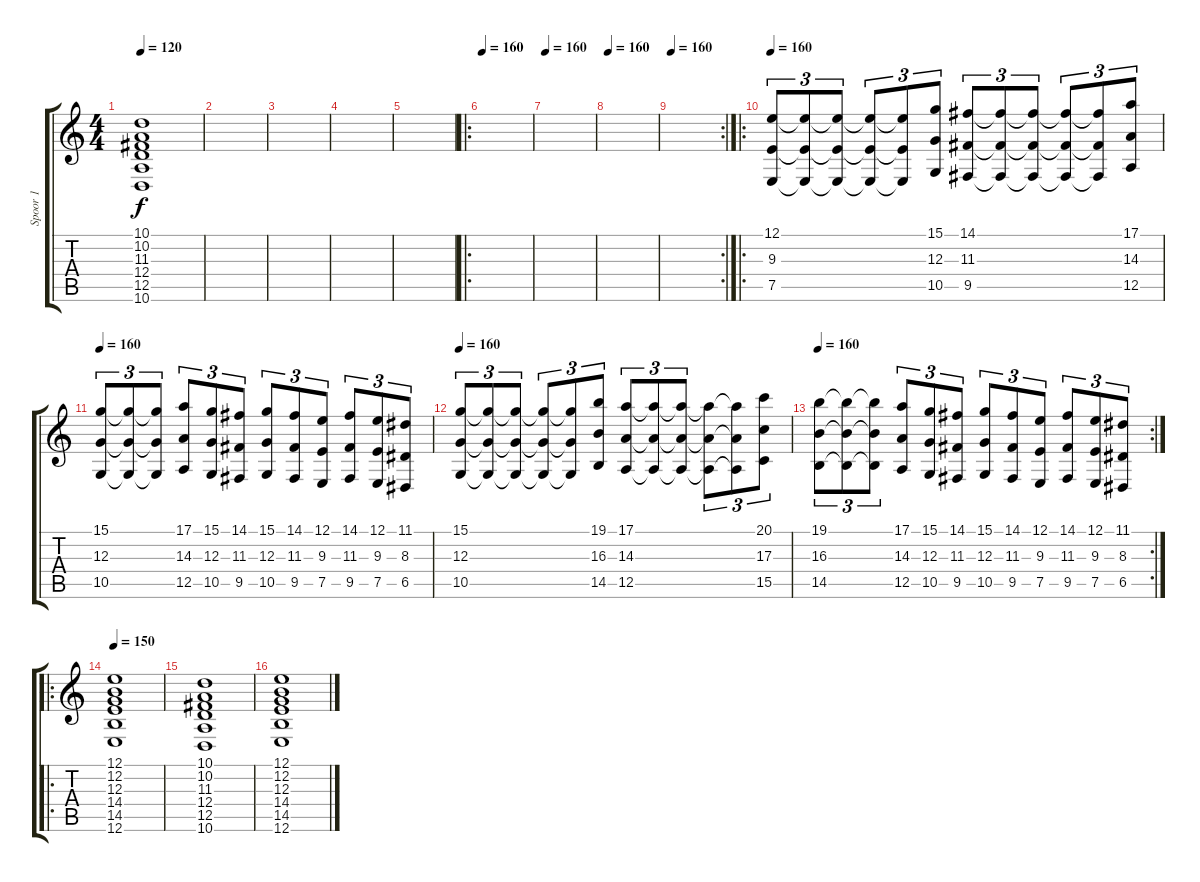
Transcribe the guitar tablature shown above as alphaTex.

\track ("Spoor 1" "Spoor 1") {instrument stringensemble1}
\staff {score tabs}
\tuning (E4 B3 G3 D3 A2 E2) {hide}
\ts (4 4)
\tempo 120
\clef g2
\ks c
(10.1 10.2 11.3 12.4 12.5 10.6).1{dy f} |
|
|
|
|
\ro
\tempo 160
|
\tempo 160
|
\tempo 160
|
\rc 2
\tempo 160
|
\ro
\tempo 160
(12.1 9.3 7.5).8{tu (3 2)} (12.1{t} 9.3{t} 7.5{t}).8{tu (3 2)} (12.1{t} 9.3{t} 7.5{t}).8{tu (3 2)} (12.1{t} 9.3{t} 7.5{t}).8{tu (3 2)} (12.1{t} 9.3{t} 7.5{t}).8{tu (3 2)} (15.1 12.3 10.5).8{tu (3 2)} (14.1 11.3 9.5).8{tu (3 2)} (14.1{t} 11.3{t} 9.5{t}).8{tu (3 2)} (14.1{t} 11.3{t} 9.5{t}).8{tu (3 2)} (14.1{t} 11.3{t} 9.5{t}).8{tu (3 2)} (14.1{t} 11.3{t} 9.5{t}).8{tu (3 2)} (17.1 14.3 12.5).8{tu (3 2)} |
\tempo 160
(15.1 12.3 10.5).8{tu (3 2)} (15.1{t} 12.3{t} 10.5{t}).8{tu (3 2)} (15.1{t} 12.3{t} 10.5{t}).8{tu (3 2)} (17.1 14.3 12.5).8{tu (3 2)} (15.1 12.3 10.5).8{tu (3 2)} (14.1 11.3 9.5).8{tu (3 2)} (15.1 12.3 10.5).8{tu (3 2)} (14.1 11.3 9.5).8{tu (3 2)} (12.1 9.3 7.5).8{tu (3 2)} (14.1 11.3 9.5).8{tu (3 2)} (12.1 9.3 7.5).8{tu (3 2)} (11.1 8.3 6.5).8{tu (3 2)} |
\tempo 160
(15.1 12.3 10.5).8{tu (3 2)} (15.1{t} 12.3{t} 10.5{t}).8{tu (3 2)} (15.1{t} 12.3{t} 10.5{t}).8{tu (3 2)} (15.1{t} 12.3{t} 10.5{t}).8{tu (3 2)} (15.1{t} 12.3{t} 10.5{t}).8{tu (3 2)} (19.1 16.3 14.5).8{tu (3 2)} (17.1 14.3 12.5).8{tu (3 2)} (17.1{t} 14.3{t} 12.5{t}).8{tu (3 2)} (17.1{t} 14.3{t} 12.5{t}).8{tu (3 2)} (17.1{t} 14.3{t} 12.5{t}).8{tu (3 2)} (17.1{t} 14.3{t} 12.5{t}).8{tu (3 2)} (20.1 17.3 15.5).8{tu (3 2)} |
\rc 2
\tempo 160
(19.1 16.3 14.5).8{tu (3 2)} (19.1{t} 16.3{t} 14.5{t}).8{tu (3 2)} (19.1{t} 16.3{t} 14.5{t}).8{tu (3 2)} (17.1 14.3 12.5).8{tu (3 2)} (15.1 12.3 10.5).8{tu (3 2)} (14.1 11.3 9.5).8{tu (3 2)} (15.1 12.3 10.5).8{tu (3 2)} (14.1 11.3 9.5).8{tu (3 2)} (12.1 9.3 7.5).8{tu (3 2)} (14.1 11.3 9.5).8{tu (3 2)} (12.1 9.3 7.5).8{tu (3 2)} (11.1 8.3 6.5).8{tu (3 2)} |
\ro
\tempo 150
(12.1 12.2 12.3 14.4 14.5 12.6).1{instrument stringensemble1} |
(10.1 10.2 11.3 12.4 12.5 10.6).1 |
(12.1 12.2 12.3 14.4 14.5 12.6).1{instrument stringensemble1}
